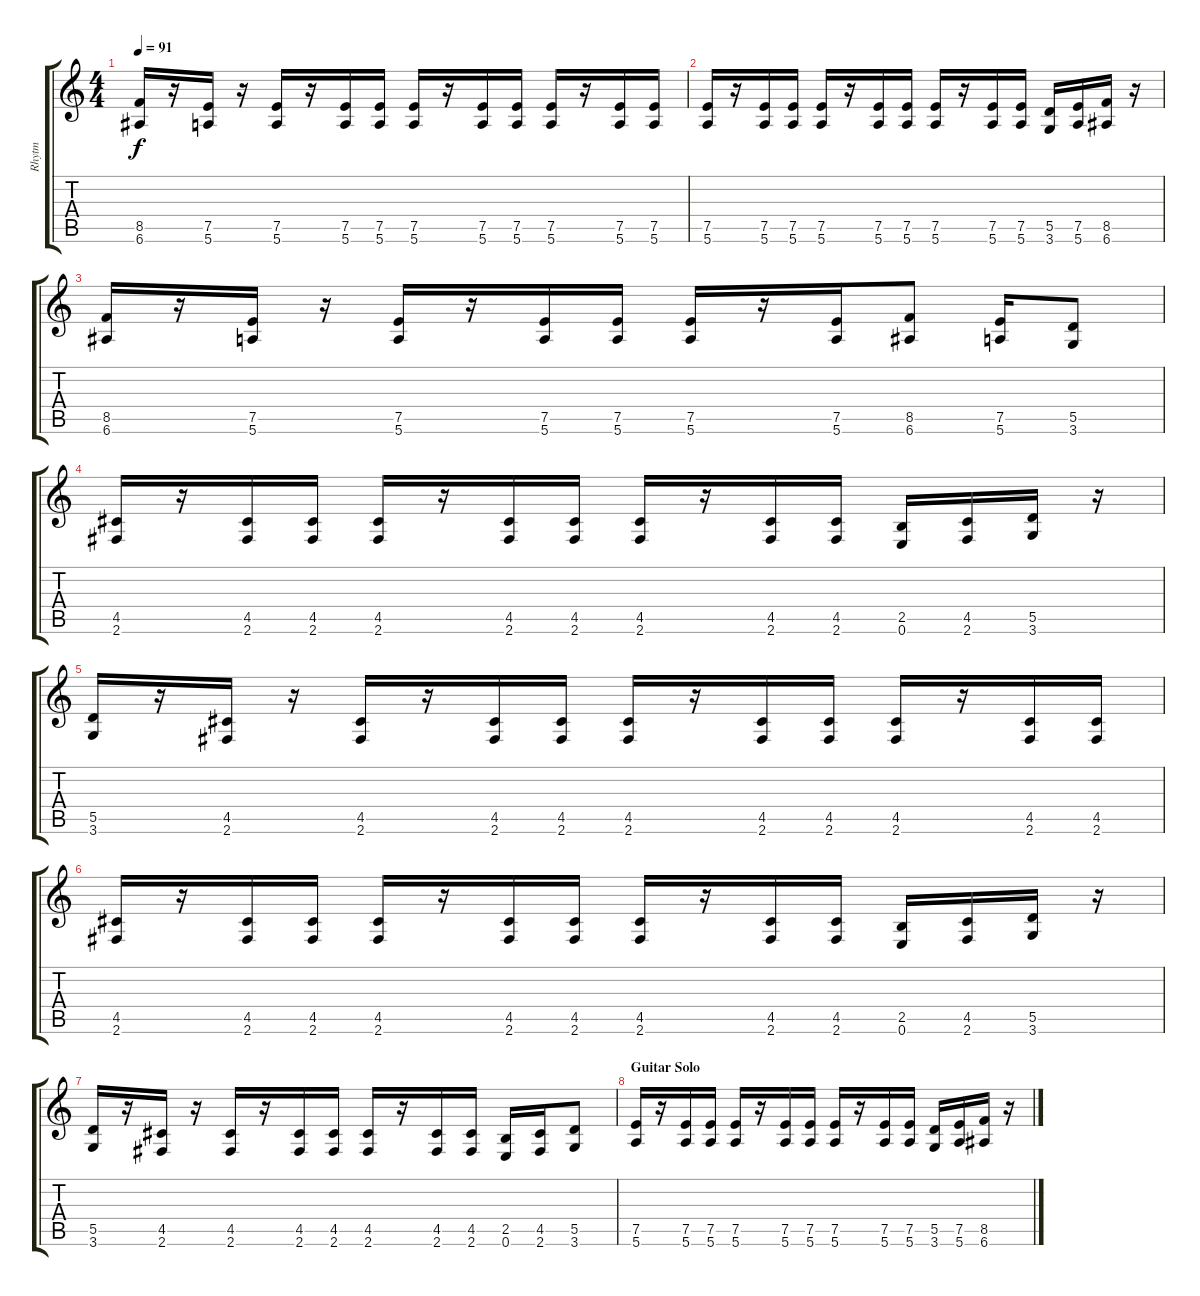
\track ("Rhytm " "Rhytm ") {instrument overdrivenguitar}
\staff {score tabs}
\tuning (E4 B3 G3 D3 A2 E2) {hide}
\ts (4 4)
\tempo 91
\clef g2
\ks c
(8.5 6.6).16{dy f} r.16 (7.5 5.6).16 r.16 (7.5 5.6).16 r.16 (7.5 5.6).16 (7.5 5.6).16 (7.5 5.6).16 r.16 (7.5 5.6).16 (7.5 5.6).16 (7.5 5.6).16 r.16 (7.5 5.6).16 (7.5 5.6).16 |
(7.5 5.6).16 r.16 (7.5 5.6).16 (7.5 5.6).16 (7.5 5.6).16 r.16 (7.5 5.6).16 (7.5 5.6).16 (7.5 5.6).16 r.16 (7.5 5.6).16 (7.5 5.6).16 (5.5 3.6).16 (7.5 5.6).16 (8.5 6.6).16 r.16 |
(8.5 6.6).16 r.16 (7.5 5.6).16 r.16 (7.5 5.6).16 r.16 (7.5 5.6).16 (7.5 5.6).16 (7.5 5.6).16 r.16 (7.5 5.6).16 (8.5 6.6).8 (7.5 5.6).16 (5.5 3.6).8 |
(4.5 2.6).16 r.16 (4.5 2.6).16 (4.5 2.6).16 (4.5 2.6).16 r.16 (4.5 2.6).16 (4.5 2.6).16 (4.5 2.6).16 r.16 (4.5 2.6).16 (4.5 2.6).16 (2.5 0.6).16 (4.5 2.6).16 (5.5 3.6).16 r.16 |
(5.5 3.6).16 r.16 (4.5 2.6).16 r.16 (4.5 2.6).16 r.16 (4.5 2.6).16 (4.5 2.6).16 (4.5 2.6).16 r.16 (4.5 2.6).16 (4.5 2.6).16 (4.5 2.6).16 r.16 (4.5 2.6).16 (4.5 2.6).16 |
(4.5 2.6).16 r.16 (4.5 2.6).16 (4.5 2.6).16 (4.5 2.6).16 r.16 (4.5 2.6).16 (4.5 2.6).16 (4.5 2.6).16 r.16 (4.5 2.6).16 (4.5 2.6).16 (2.5 0.6).16 (4.5 2.6).16 (5.5 3.6).16 r.16 |
(5.5 3.6).16 r.16 (4.5 2.6).16 r.16 (4.5 2.6).16 r.16 (4.5 2.6).16 (4.5 2.6).16 (4.5 2.6).16 r.16 (4.5 2.6).16 (4.5 2.6).16 (2.5 0.6).16 (4.5 2.6).16 (5.5 3.6).8 |
\section ("" "Guitar Solo")
(7.5 5.6).16 r.16 (7.5 5.6).16 (7.5 5.6).16 (7.5 5.6).16 r.16 (7.5 5.6).16 (7.5 5.6).16 (7.5 5.6).16 r.16 (7.5 5.6).16 (7.5 5.6).16 (5.5 3.6).16 (7.5 5.6).16 (8.5 6.6).16 r.16
